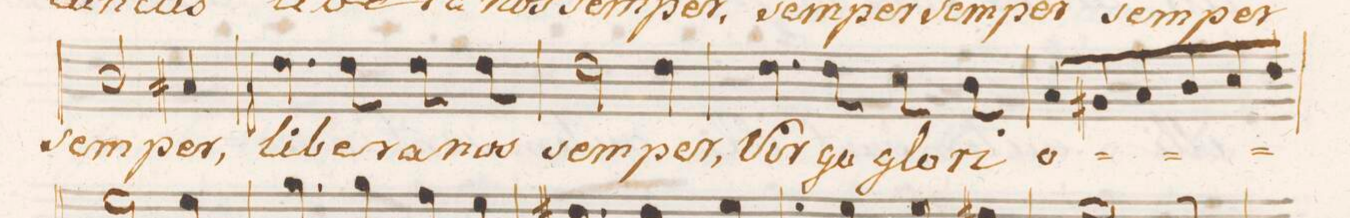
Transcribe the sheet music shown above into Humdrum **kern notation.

**kern	**text	**dynam
*I"Tenore.	*	*
*clefC4	*	*
*k[]	*	*
*met(c|)	*	*
*M3/4	*	*
2A/	sem-	.
4G#X/	-per,	.
=62	=62	=62
4.c\	li-	f
8c\	-be-	.
8c\	-ra	.
8c\	nos	.
=63	=63	=63
2c\	sem-	.
4c\	-per,	.
=64	=64	=64
4.c\	Vir-	.
8c\	-go	.
8B\	glo-	.
8A\	-ri-	.
=65	=65	=65
8G/L	-o-	.
8F#X/	.	.
8G/	.	.
8A/	.	.
8B/	.	.
8c/J	.	.
=66	=66	=66
*-	*-	*-
